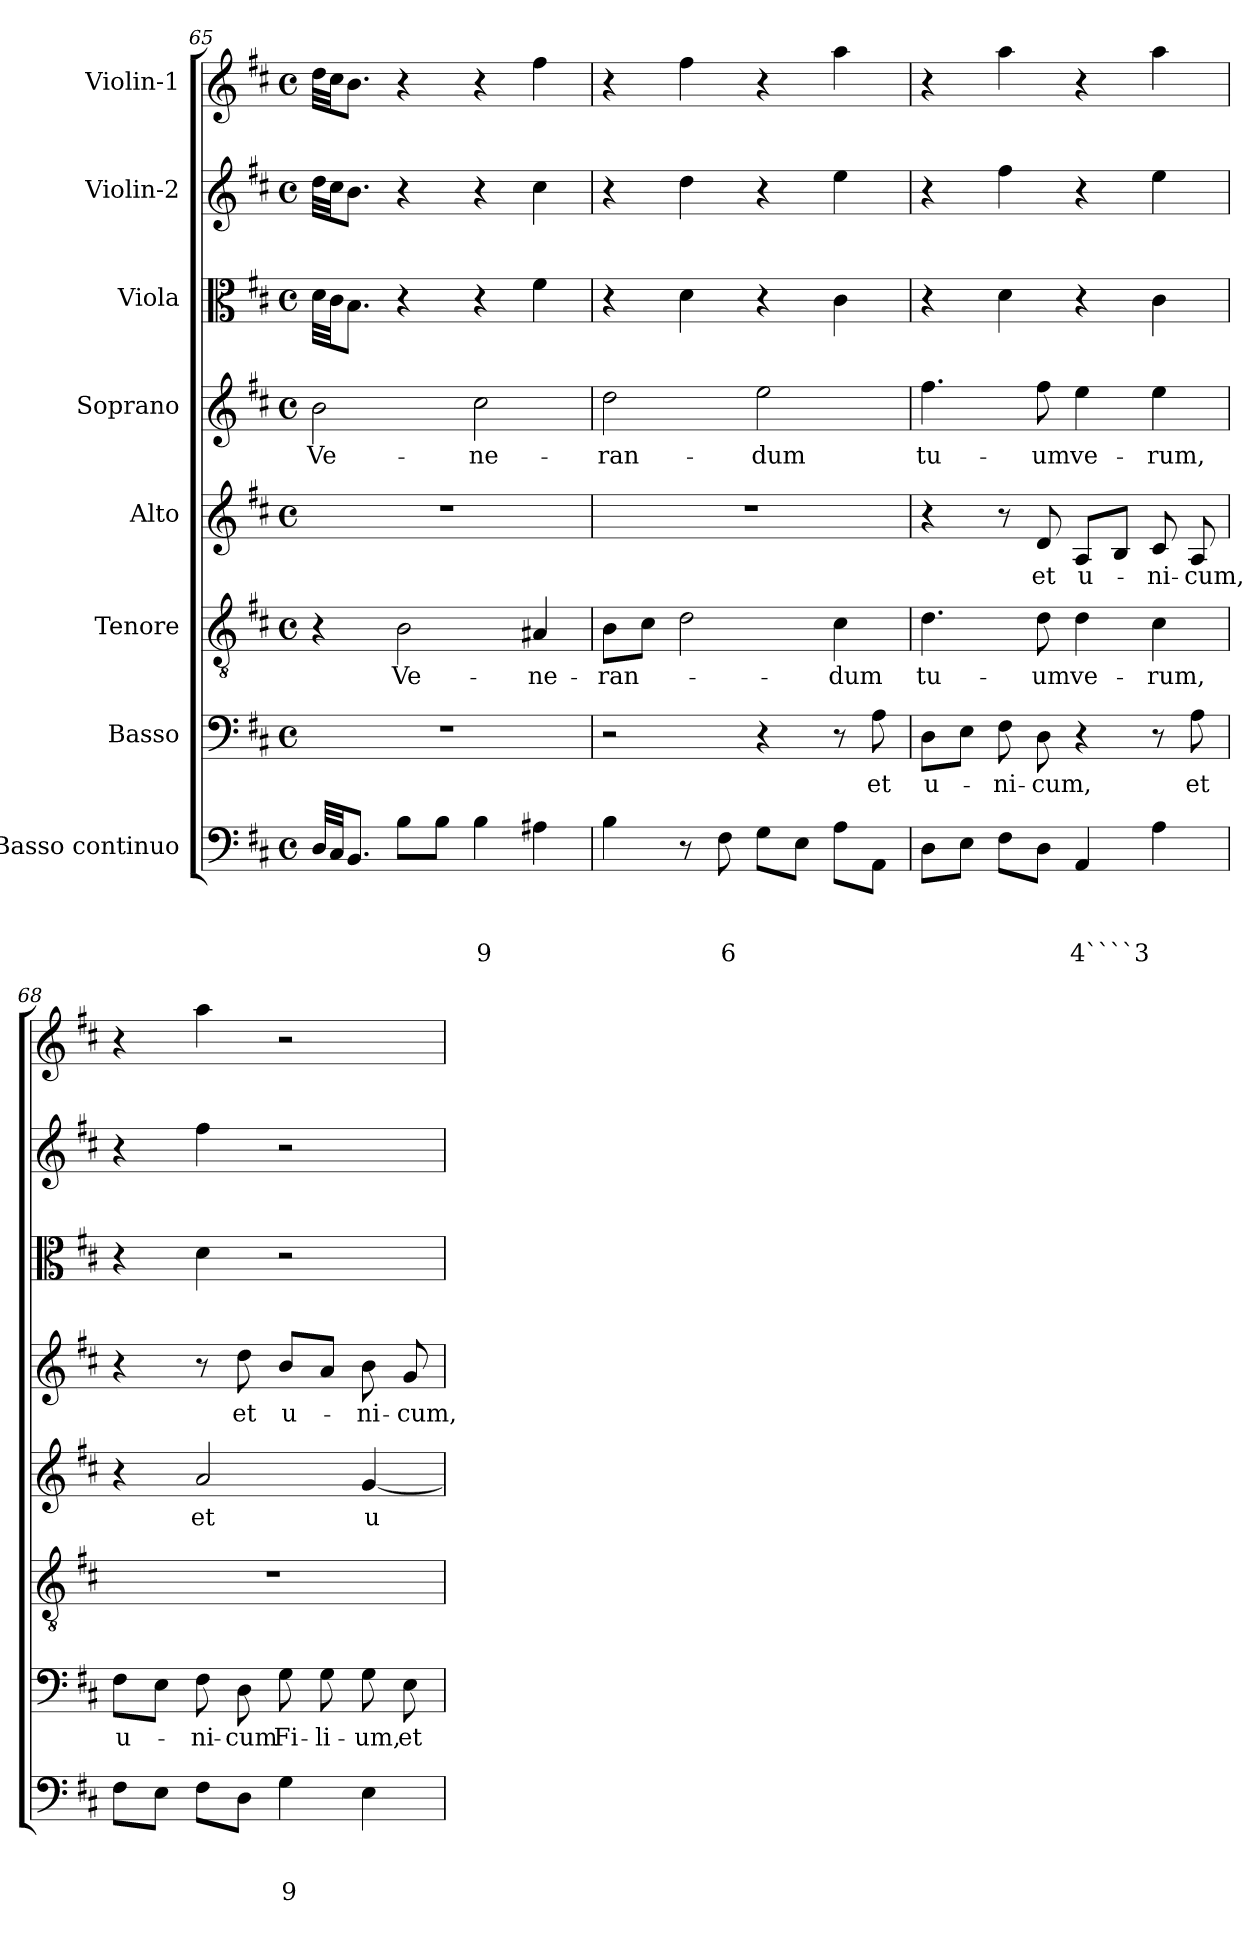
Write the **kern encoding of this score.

**kern	**text	**text	**text	**kern	**text	**kern	**text	**kern	**text	**kern	**text	**kern	**kern	**kern
*part8	*part8	*part8	*part8	*part7	*part7	*part6	*part6	*part5	*part5	*part4	*part4	*part3	*part2	*part1
*staff8	*staff8	*staff8	*staff8	*staff7	*staff7	*staff6	*staff6	*staff5	*staff5	*staff4	*staff4	*staff3	*staff2	*staff1
*I"Basso continuo	*	*	*	*I"Basso	*	*I"Tenore	*	*I"Alto	*	*I"Soprano	*	*I"Viola	*I"Violin-2	*I"Violin-1
!!LO:LB:g=z
*clefF4	*	*	*	*clefF4	*	*clefGv2	*	*clefG2	*	*clefG2	*	*clefC3	*clefG2	*clefG2
*k[f#c#]	*	*	*	*k[f#c#]	*	*k[f#c#]	*	*k[f#c#]	*	*k[f#c#]	*	*k[f#c#]	*k[f#c#]	*k[f#c#]
*D:	*	*	*	*D:	*	*D:	*	*D:	*	*D:	*	*D:	*D:	*D:
*M4/4	*	*	*	*M4/4	*	*M4/4	*	*M4/4	*	*M4/4	*	*M4/4	*M4/4	*M4/4
*met(c)	*	*	*	*met(c)	*	*met(c)	*	*met(c)	*	*met(c)	*	*met(c)	*met(c)	*met(c)
=65	=65	=65	=65	=65	=65	=65	=65	=65	=65	=65	=65	=65	=65	=65
!	!	!	!	!	!	!	!	!	!	!	!LO:LY:b	!	!	!
32D/LLL	.	.	.	1r	.	4r	.	1r	.	2b\	Ve-	32d\LLL	32dd\LLL	32dd\LLL
32C#/JJ	.	.	.	.	.	.	.	.	.	.	.	32c#\JJ	32cc#\JJ	32cc#\JJ
8.BB/J	.	.	.	.	.	.	.	.	.	.	.	8.B\J	8.b\J	8.b\J
!	!	!	!	!	!	!	!LO:LY:b	!	!	!	!	!	!	!
8B\L	.	.	.	.	.	2B\	Ve-	.	.	.	.	4r	4r	4r
8B\J	.	.	.	.	.	.	.	.	.	.	.	.	.	.
!	!	!	!LO:LY:b	!	!	!	!	!	!	!	!LO:LY:b	!	!	!
4B\	.	.	9	.	.	.	.	.	.	2cc#\	-ne-	4r	4r	4r
!	!	!	!	!	!	!	!LO:LY:b	!	!	!	!	!	!	!
4A#X\	.	.	.	.	.	4A#X/	-ne-	.	.	.	.	4f#\	4cc#\	4ff#\
=66	=66	=66	=66	=66	=66	=66	=66	=66	=66	=66	=66	=66	=66	=66
!	!	!	!	!	!	!	!LO:LY:b	!	!	!	!LO:LY:b	!	!	!
4B\	.	.	.	2r	.	8B\L	-ran-	1r	.	2dd\	-ran-	4r	4r	4r
.	.	.	.	.	.	8c#\J	.	.	.	.	.	.	.	.
8r	.	.	.	.	.	2d\	.	.	.	.	.	4d\	4dd\	4ff#\
!	!	!	!LO:LY:b	!	!	!	!	!	!	!	!	!	!	!
8F#\	.	.	6	.	.	.	.	.	.	.	.	.	.	.
!	!	!	!	!	!	!	!	!	!	!	!LO:LY:b	!	!	!
8G\L	.	.	.	4r	.	.	.	.	.	2ee\	-dum	4r	4r	4r
8E\J	.	.	.	.	.	.	.	.	.	.	.	.	.	.
!	!	!	!	!	!	!	!LO:LY:b	!	!	!	!	!	!	!
8A\L	.	.	.	8r	.	4c#\	-dum	.	.	.	.	4c#\	4ee\	4aa\
!	!	!	!	!	!LO:LY:b	!	!	!	!	!	!	!	!	!
8AA\J	.	.	.	8A\	et	.	.	.	.	.	.	.	.	.
=67	=67	=67	=67	=67	=67	=67	=67	=67	=67	=67	=67	=67	=67	=67
!	!	!	!	!	!LO:LY:b	!	!LO:LY:b	!	!	!	!LO:LY:b	!	!	!
8D\L	.	.	.	8D\L	u-	4.d\	tu-	4r	.	4.ff#\	tu-	4r	4r	4r
8E\J	.	.	.	8E\J	.	.	.	.	.	.	.	.	.	.
!	!	!	!	!	!LO:LY:b	!	!	!	!	!	!	!	!	!
8F#\L	.	.	.	8F#\	-ni-	.	.	8r	.	.	.	4d\	4ff#\	4aa\
!	!	!	!	!	!LO:LY:b	!	!LO:LY:b	!	!LO:LY:b	!	!LO:LY:b	!	!	!
8D\J	.	.	.	8D\	-cum,	8d\	-um	8d/	et	8ff#\	-um	.	.	.
!	!	!	!LO:LY:b	!	!	!	!LO:LY:b	!	!LO:LY:b	!	!LO:LY:b	!	!	!
4AA/	.	.	4````3	4r	.	4d\	ve-	8A/L	u-	4ee\	ve-	4r	4r	4r
.	.	.	.	.	.	.	.	8B/J	.	.	.	.	.	.
!	!	!	!	!	!	!	!LO:LY:b	!	!LO:LY:b	!	!LO:LY:b	!	!	!
4A\	.	.	.	8r	.	4c#\	-rum,	8c#/	-ni-	4ee\	-rum,	4c#\	4ee\	4aa\
!	!	!	!	!	!LO:LY:b	!	!	!	!LO:LY:b	!	!	!	!	!
.	.	.	.	8A\	et	.	.	8A/	-cum,	.	.	.	.	.
=68	=68	=68	=68	=68	=68	=68	=68	=68	=68	=68	=68	=68	=68	=68
!	!	!	!	!	!LO:LY:b	!	!	!	!	!	!	!	!	!
8F#\L	.	.	.	8F#\L	u-	1r	.	4r	.	4r	.	4r	4r	4r
8E\J	.	.	.	8E\J	.	.	.	.	.	.	.	.	.	.
!	!	!	!	!	!LO:LY:b	!	!	!	!LO:LY:b	!	!	!	!	!
8F#\L	.	.	.	8F#\	-ni-	.	.	2a/	et	8r	.	4d\	4ff#\	4aa\
!	!	!	!	!	!LO:LY:b	!	!	!	!	!	!LO:LY:b	!	!	!
8D\J	.	.	.	8D\	-cum	.	.	.	.	8dd\	et	.	.	.
!	!	!	!LO:LY:b	!	!LO:LY:b	!	!	!	!	!	!LO:LY:b	!	!	!
4G\	.	.	9	8G\	Fi-	.	.	.	.	8b/L	u-	2r	2r	2r
!	!	!	!	!	!LO:LY:b	!	!	!	!	!	!	!	!	!
.	.	.	.	8G\	-li-	.	.	.	.	8a/J	.	.	.	.
!	!	!	!	!	!LO:LY:b	!	!	!	!LO:LY:b	!	!LO:LY:b	!	!	!
4E\	.	.	.	8G\	-um,	.	.	[4g/	u-	8b\	-ni-	.	.	.
!	!	!	!	!	!LO:LY:b	!	!	!	!	!	!LO:LY:b	!	!	!
.	.	.	.	8E\	et	.	.	.	.	8g/	-cum,	.	.	.
=	=	=	=	=	=	=	=	=	=	=	=	=	=	=
*-	*-	*-	*-	*-	*-	*-	*-	*-	*-	*-	*-	*-	*-	*-
